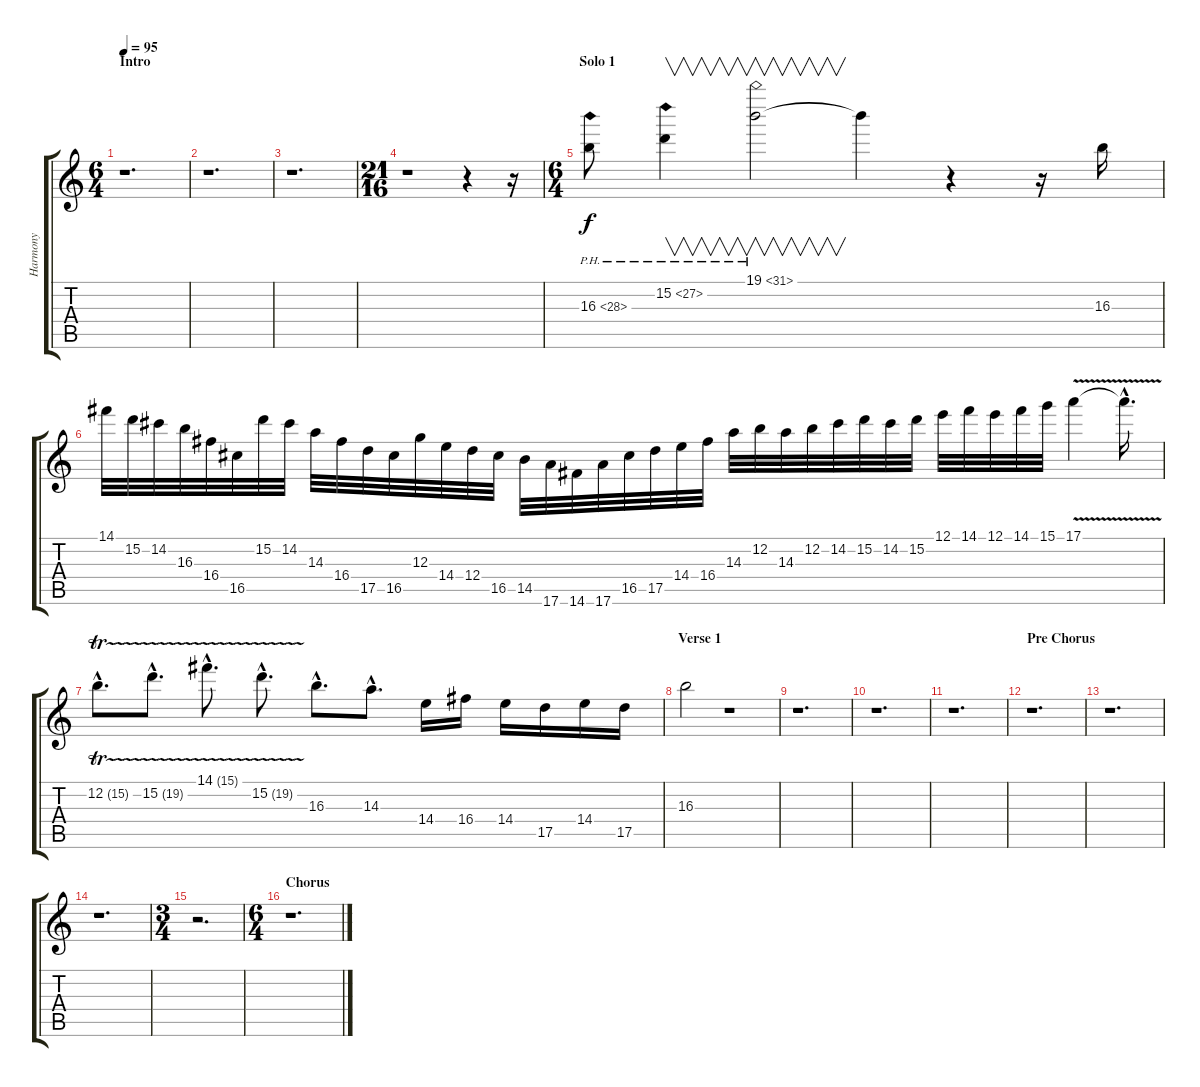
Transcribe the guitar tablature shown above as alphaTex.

\track ("Harmony" "Harmony") {instrument overdrivenguitar}
\staff {score tabs}
\tuning (E4 B3 G3 D3 A2 E2) {hide}
\ts (6 4)
\section ("" "Intro")
\tempo 95
\clef g2
\ks c
r.1{d dy f instrument overdrivenguitar} |
r.1{d} |
r.1{d} |
\ts (21 16)
r.1 r.4 r.16 |
\ts (6 4)
\section ("" "Solo 1")
16.3{ph 12}.8 15.2{ph 12}.4{v} 19.1{ph 12}.2{v} 19.1{t}.4 r.4 r.16 16.3.16 |
14.1.32 15.2.32 14.2.32 16.3.32 16.4.32 16.5.32 15.2.32 14.2.32 14.3.32 16.4.32 17.5.32 16.5.32 12.3.32 14.4.32 12.4.32 16.5.32 14.5.32 17.6.32 14.6.32 17.6.32 16.5.32 17.5.32 14.4.32 16.4.32 14.3.32 12.2.32 14.3.32 12.2.32 14.2.32 15.2.32 14.2.32 15.2.32 12.1.32 14.1.32 12.1.32 14.1.32 15.1.32 17.1{v}.4 17.1{hac t}.16{d} |
12.2{tr (15 32) hac}.8{d} 15.2{tr (19 32) hac}.8{d} 14.1{tr (15 32) hac}.8{d} 15.2{tr (19 32) hac}.8{d} 16.3{hac}.8{d} 14.3{hac}.8{d} 14.4.16 16.4.16 14.4.16 17.5.16 14.4.16 17.5.16 |
\section ("" "Verse 1")
16.3.2 r.1 |
r.1{d} |
r.1{d} |
r.1{d} |
\section ("" "Pre Chorus")
r.1{d} |
r.1{d} |
r.1{d} |
\ts (3 4)
r.2{d} |
\ts (6 4)
\section ("" "Chorus")
r.1{d}
